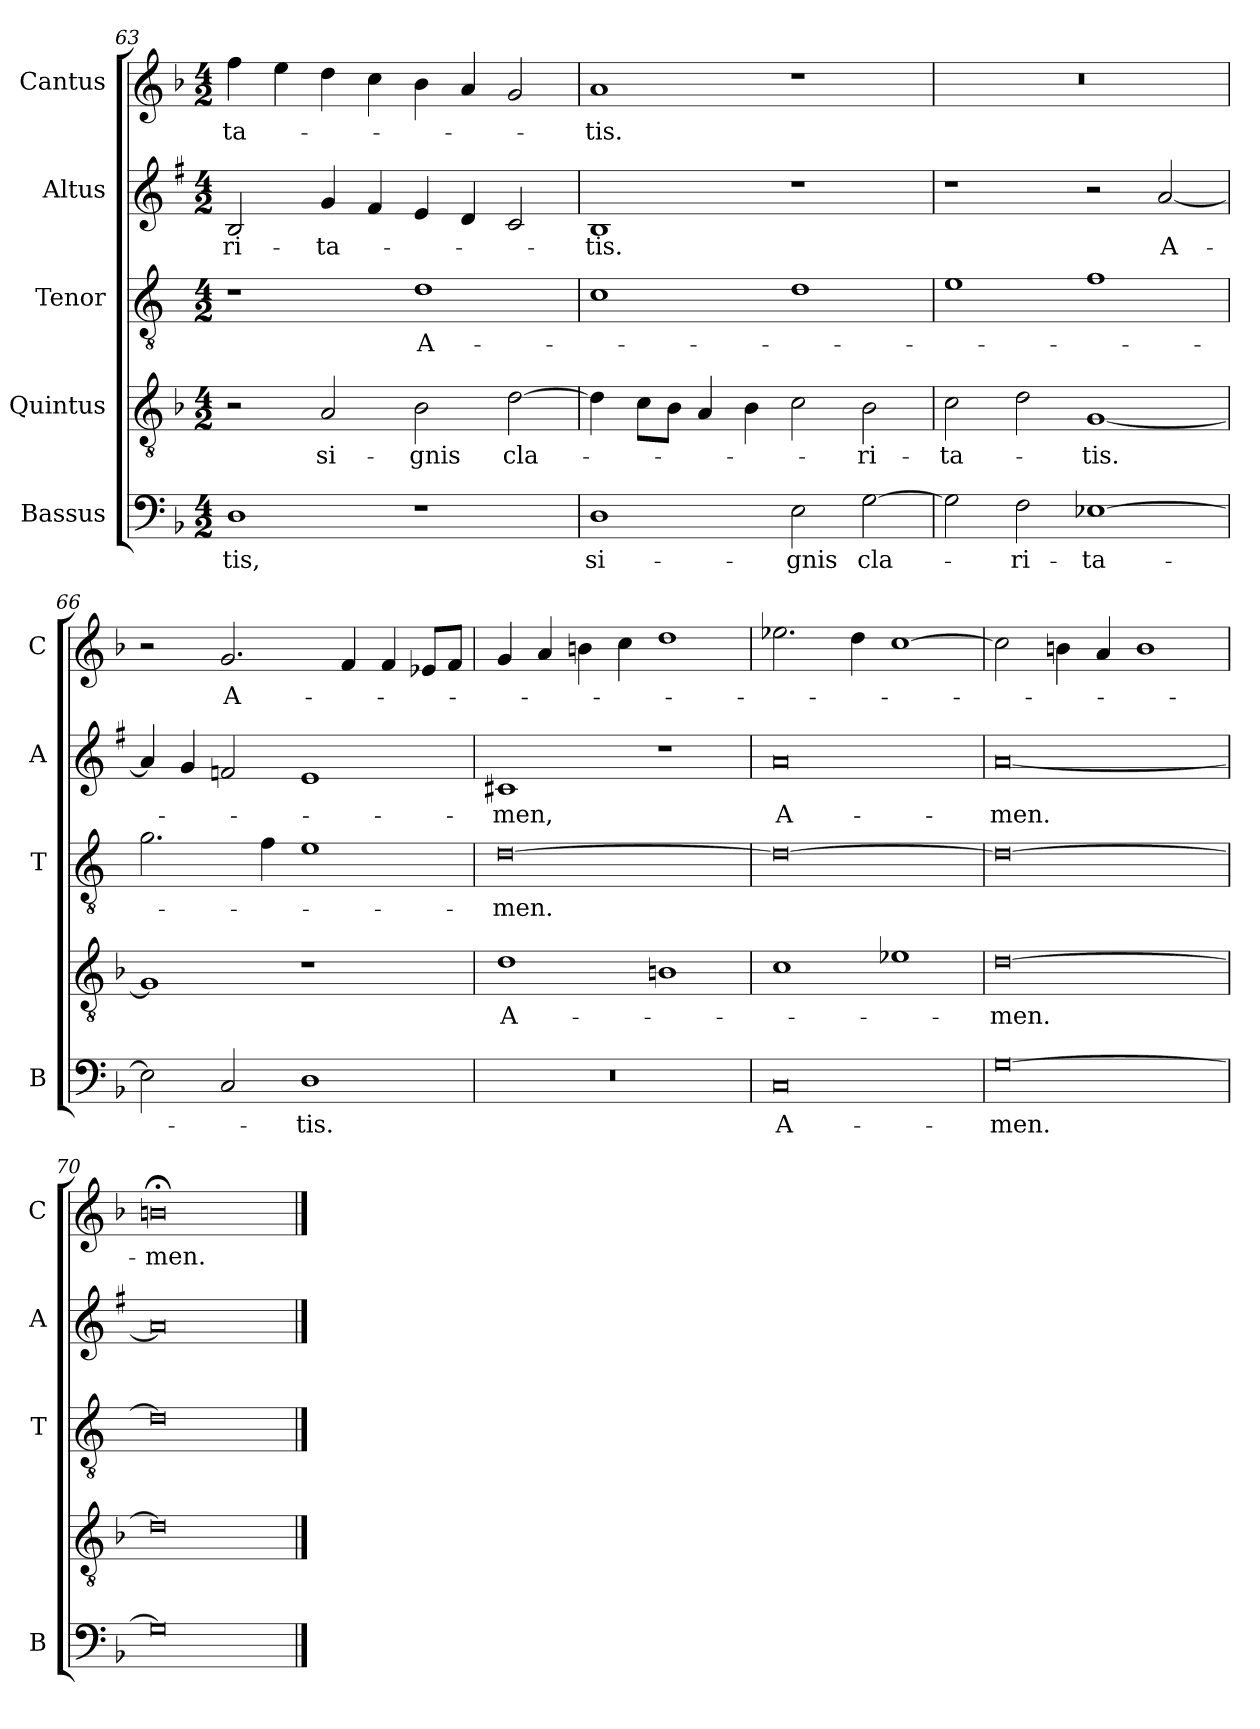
**kern	**text	**kern	**text	**kern	**text	**kern	**text	**kern	**text
*part5	*part5	*part4	*part4	*part3	*part3	*part2	*part2	*part1	*part1
*staff5	*staff5	*staff4	*staff4	*staff3	*staff3	*staff2	*staff2	*staff1	*staff1
*I"Bassus	*	*I"Quintus	*	*I"Tenor	*	*I"Altus	*	*I"Cantus	*
*I'B	*	*	*	*I'T	*	*I'A	*	*I'C	*
*clefF4	*	*clefGv2	*	*clefGv2	*	*clefG2	*	*clefG2	*
*	*	*	*	*ITrd4c7	*	*ITrd1c2	*	*	*
*k[b-]	*	*k[b-]	*	*k[b-]	*	*k[b-]	*	*k[b-]	*
*F:	*	*F:	*	*F:	*	*F:	*	*F:	*
*M4/2	*	*M4/2	*	*M4/2	*	*M4/2	*	*M4/2	*
=63	=63	=63	=63	=63	=63	=63	=63	=63	=63
!	!LO:LY:b	!	!	!	!	!	!LO:LY:b	!	!LO:LY:b
1D	-tis,	2r	.	1r	.	2A/	-ri-	4ff\	-ta-
.	.	.	.	.	.	.	.	4ee\	.
!	!	!	!LO:LY:b	!	!	!	!LO:LY:b	!	!
.	.	2A/	si-	.	.	4f/	-ta-	4dd\	.
.	.	.	.	.	.	4e/	.	4cc\	.
!	!	!	!LO:LY:b	!	!LO:LY:b	!	!	!	!
1r	.	2B-\	-gnis	1G	A-	4d/	.	4b-\	.
.	.	.	.	.	.	4c/	.	4a/	.
!	!	!	!LO:LY:b	!	!	!	!	!	!
.	.	[2d\	cla-	.	.	2B-/	.	2g/	.
=64	=64	=64	=64	=64	=64	=64	=64	=64	=64
!	!LO:LY:b	!	!	!	!	!	!LO:LY:b	!	!LO:LY:b
1D	si-	4d\]	.	1F	.	1A	-tis.	1a	-tis.
.	.	8c\L	.	.	.	.	.	.	.
.	.	8B-\J	.	.	.	.	.	.	.
.	.	4A/	.	.	.	.	.	.	.
.	.	4B-\	.	.	.	.	.	.	.
!	!LO:LY:b	!	!	!	!	!	!	!	!
2E\	-gnis	2c\	.	1G	.	1r	.	1r	.
!	!LO:LY:b	!	!LO:LY:b	!	!	!	!	!	!
[2G\	cla-	2B-\	-ri-	.	.	.	.	.	.
=65	=65	=65	=65	=65	=65	=65	=65	=65	=65
!	!	!	!LO:LY:b	!	!	!	!	!	!
2G\]	.	2c\	-ta-	1A	.	1r	.	0r	.
!	!LO:LY:b	!	!	!	!	!	!	!	!
2F\	-ri-	2d\	.	.	.	.	.	.	.
!	!LO:LY:b	!	!LO:LY:b	!	!	!	!	!	!
[1E-X	-ta-	[1G	-tis.	1B-	.	2r	.	.	.
!	!	!	!	!	!	!	!LO:LY:b	!	!
.	.	.	.	.	.	[2g/	A-	.	.
!!LO:LB:g=z
=66	=66	=66	=66	=66	=66	=66	=66	=66	=66
2E-\]	.	1G]	.	2.c\	.	4g/]	.	2r	.
.	.	.	.	.	.	4f/	.	.	.
!	!	!	!	!	!	!	!	!	!LO:LY:b
2C/	.	.	.	.	.	2e-X/	.	2.g/	A-
.	.	.	.	4B-\	.	.	.	.	.
!	!LO:LY:b	!	!	!	!	!	!	!	!
1D	-tis.	1r	.	1A	.	1d	.	.	.
.	.	.	.	.	.	.	.	4f/	.
.	.	.	.	.	.	.	.	4f/	.
.	.	.	.	.	.	.	.	8e-X/L	.
.	.	.	.	.	.	.	.	8f/J	.
=67	=67	=67	=67	=67	=67	=67	=67	=67	=67
!	!	!	!LO:LY:b	!	!LO:LY:b	!	!LO:LY:b	!	!
0r	.	1d	A-	[0G	-men.	1Bn	-men,	4g/	.
.	.	.	.	.	.	.	.	4a/	.
.	.	.	.	.	.	.	.	4bn\	.
.	.	.	.	.	.	.	.	4cc\	.
.	.	1Bn	.	.	.	1r	.	1dd	.
=68	=68	=68	=68	=68	=68	=68	=68	=68	=68
!	!LO:LY:b	!	!	!	!	!	!LO:LY:b	!	!
0C	A-	1c	.	0G_	.	0g	A-	2.ee-X\	.
.	.	.	.	.	.	.	.	4dd\	.
.	.	1e-X	.	.	.	.	.	[1cc	.
=69	=69	=69	=69	=69	=69	=69	=69	=69	=69
!	!LO:LY:b	!	!LO:LY:b	!	!	!	!LO:LY:b	!	!
[0G	-men.	[0d	-men.	0G_	.	[0g	-men.	2cc\]	.
.	.	.	.	.	.	.	.	4bn\	.
.	.	.	.	.	.	.	.	4a/	.
.	.	.	.	.	.	.	.	1b	.
=70	=70	=70	=70	=70	=70	=70	=70	=70	=70
!	!	!	!	!	!	!	!	!	!LO:LY:b
0G]	.	0d]	.	0G]	.	0g]	.	0bn;<	-men.
==	==	==	==	==	==	==	==	==	==
*-	*-	*-	*-	*-	*-	*-	*-	*-	*-
